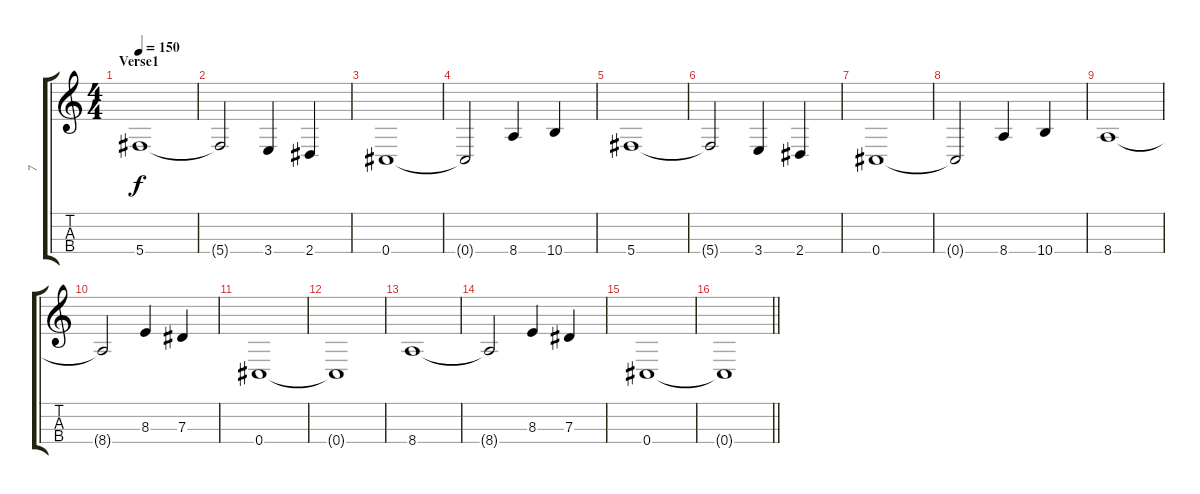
\track ("7" "7") {instrument electricbassfinger}
\staff {score tabs}
\tuning (Gb3 Db3 Ab2 Db2) {hide}
\ts (4 4)
\section ("" "Verse1")
\tempo 150
\clef g2
\ks c
5.4.1{dy f} |
5.4{t}.2 3.4.4 2.4.4 |
0.4.1 |
0.4{t}.2 8.4.4 10.4.4 |
5.4.1 |
5.4{t}.2 3.4.4 2.4.4 |
0.4.1 |
0.4{t}.2 8.4.4 10.4.4 |
8.4.1 |
8.4{t}.2 8.3.4 7.3.4 |
0.4.1 |
0.4{t}.1 |
8.4.1 |
8.4{t}.2 8.3.4 7.3.4 |
0.4.1 |
\barLineRight lightlight
0.4{t}.1
